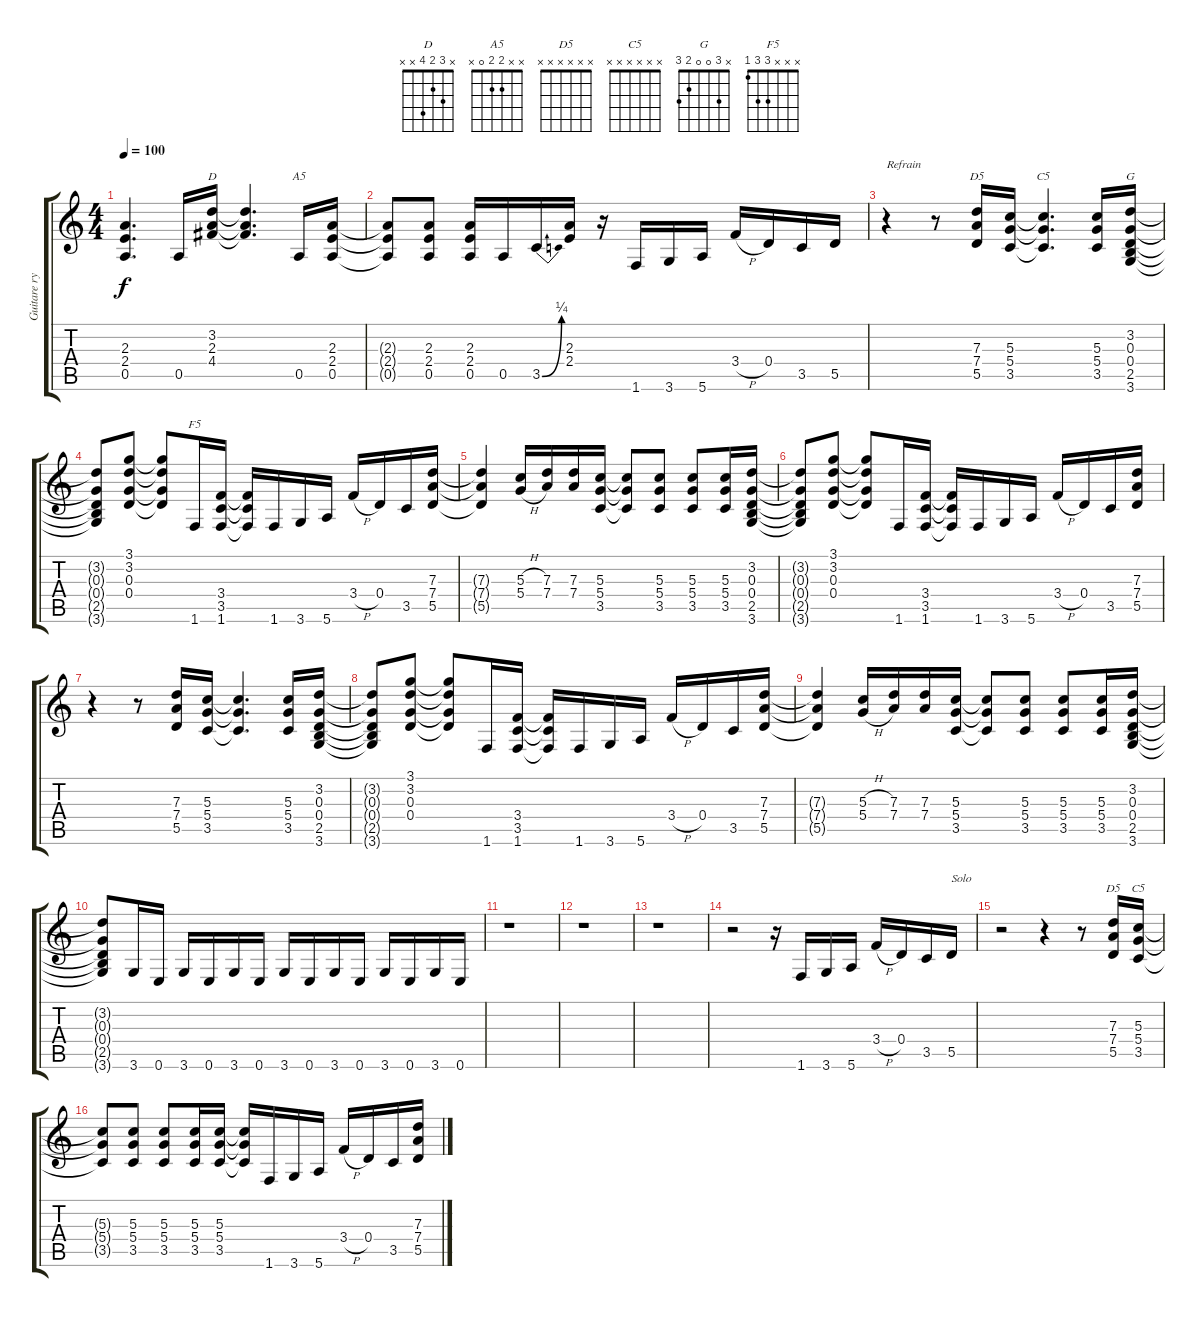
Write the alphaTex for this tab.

\track ("Guitare ryth. saturée 2" "Guitare ry") {instrument distortionguitar}
\staff {score tabs}
\tuning (E4 B3 G3 D3 A2 E2) {hide}
\chord ("D" x 3 2 4 x x)
\chord ("A5" x x 2 2 0 x)
\chord ("D5" x x 7 7 5 x) {firstfret 5}
\chord ("C5" x x 5 5 3 x)
\chord ("G" x 3 0 0 2 3)
\chord ("F5" x x x 3 3 1)
\chord ("D5" x x x x x x)
\chord ("C5" x x x x x x)
\ts (4 4)
\tempo 100
\clef g2
\ks c
(2.3{t} 2.4{t} 0.5{t}).4{d dy f} 0.5.16 (3.2 2.3 4.4).16{ch "D"} (3.2{t} 2.3{t} 4.4{t}).4{d} 0.5.16{ch "A5"} (2.3 2.4 0.5).16 |
(2.3{t} 2.4{t} 0.5{t}).8 (2.3 2.4 0.5).8 (2.3 2.4 0.5).16 0.5.16 3.5{be (bend 0 0 60 1)}.16 (2.3 2.4).16 r.16 1.6.16 3.6.16 5.6.16 3.4{h}.16 0.4.16 3.5.16 5.5.16 |
r.4{txt "Refrain"} r.8 (7.3 7.4 5.5).16{ch "D5"} (5.3 5.4 3.5).16 (5.3{t} 5.4{t} 3.5{t}).4{d ch "C5"} (5.3 5.4 3.5).16 (3.2 0.3 0.4 2.5 3.6).16{ch "G"} |
(3.2{t} 0.3{t} 0.4{t} 2.5{t} 3.6{t}).8 (3.1 3.2 0.3 0.4).8 (3.1{t} 3.2{t} 0.3{t} 0.4{t}).8 1.6.16{ch "F5"} (3.4 3.5 1.6).16 (3.4{t} 3.5{t} 1.6{t}).16 1.6.16 3.6.16 5.6.16 3.4{h}.16 0.4.16 3.5.16 (7.3 7.4 5.5).16 |
(7.3{t} 7.4{t} 5.5{t}).4 (5.3{h} 5.4{h}).16 (7.3 7.4).16 (7.3 7.4).16 (5.3 5.4 3.5).16 (5.3{t} 5.4{t} 3.5{t}).8 (5.3 5.4 3.5).8 (5.3 5.4 3.5).8 (5.3 5.4 3.5).16 (3.2 0.3 0.4 2.5 3.6).16 |
(3.2{t} 0.3{t} 0.4{t} 2.5{t} 3.6{t}).8 (3.1 3.2 0.3 0.4).8 (3.1{t} 3.2{t} 0.3{t} 0.4{t}).8 1.6.16 (3.4 3.5 1.6).16 (3.4{t} 3.5{t} 1.6{t}).16 1.6.16 3.6.16 5.6.16 3.4{h}.16 0.4.16 3.5.16 (7.3 7.4 5.5).16 |
r.4 r.8 (7.3 7.4 5.5).16 (5.3 5.4 3.5).16 (5.3{t} 5.4{t} 3.5{t}).4{d} (5.3 5.4 3.5).16 (3.2 0.3 0.4 2.5 3.6).16 |
(3.2{t} 0.3{t} 0.4{t} 2.5{t} 3.6{t}).8 (3.1 3.2 0.3 0.4).8 (3.1{t} 3.2{t} 0.3{t} 0.4{t}).8 1.6.16 (3.4 3.5 1.6).16 (3.4{t} 3.5{t} 1.6{t}).16 1.6.16 3.6.16 5.6.16 3.4{h}.16 0.4.16 3.5.16 (7.3 7.4 5.5).16 |
(7.3{t} 7.4{t} 5.5{t}).4 (5.3{h} 5.4{h}).16 (7.3 7.4).16 (7.3 7.4).16 (5.3 5.4 3.5).16 (5.3{t} 5.4{t} 3.5{t}).8 (5.3 5.4 3.5).8 (5.3 5.4 3.5).8 (5.3 5.4 3.5).16 (3.2 0.3 0.4 2.5 3.6).16 |
(3.2{t} 0.3{t} 0.4{t} 2.5{t} 3.6{t}).8 3.6.16 0.6.16 3.6.16 0.6.16 3.6.16 0.6.16 3.6.16 0.6.16 3.6.16 0.6.16 3.6.16 0.6.16 3.6.16 0.6.16 |
r.1 |
r.1 |
r.1 |
r.2 r.16 1.6.16 3.6.16 5.6.16 3.4{h}.16 0.4.16 3.5.16 5.5.16{txt "Solo"} |
r.2 r.4 r.8 (7.3 7.4 5.5).16{ch "D5"} (5.3 5.4 3.5).16{ch "C5"} |
(5.3{t} 5.4{t} 3.5{t}).8 (5.3 5.4 3.5).8 (5.3 5.4 3.5).8 (5.3 5.4 3.5).16 (5.3 5.4 3.5).16 (5.3{t} 5.4{t} 3.5{t}).16 1.6.16 3.6.16 5.6.16 3.4{h}.16 0.4.16 3.5.16 (7.3 7.4 5.5).16
